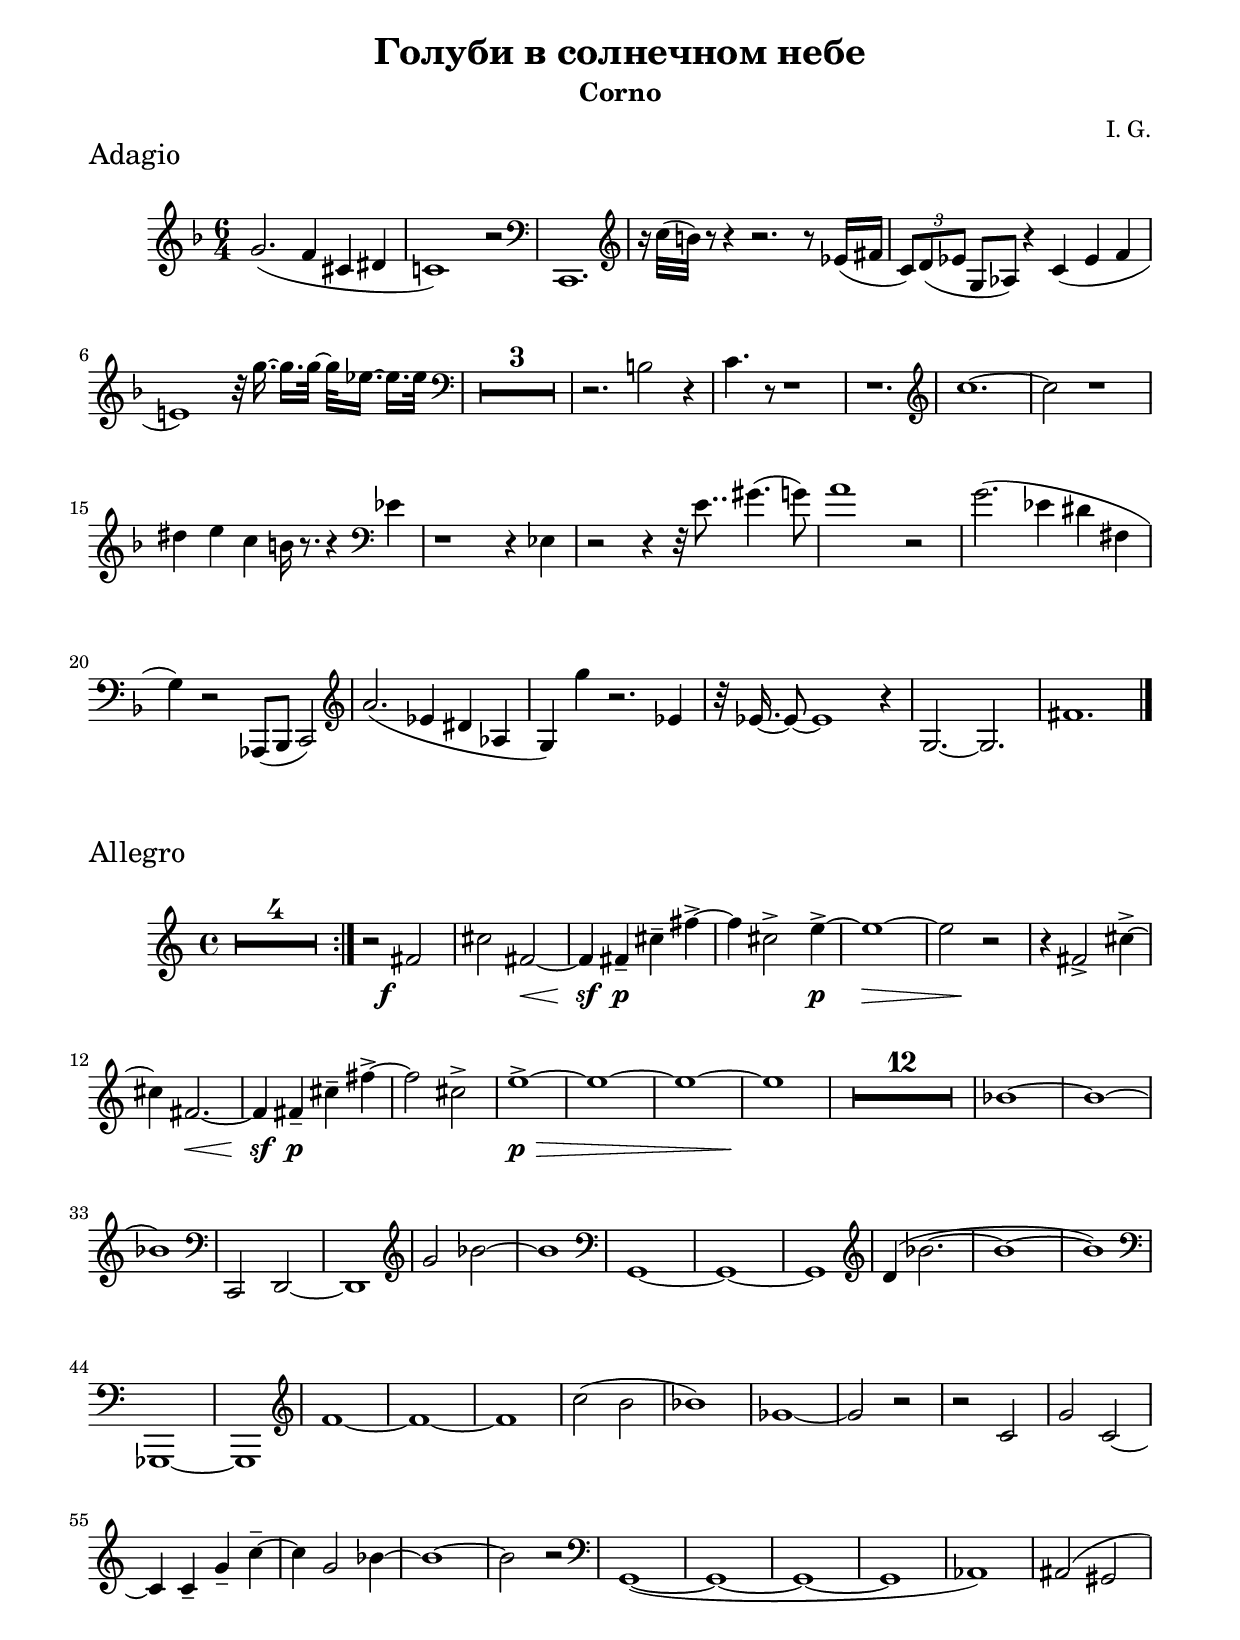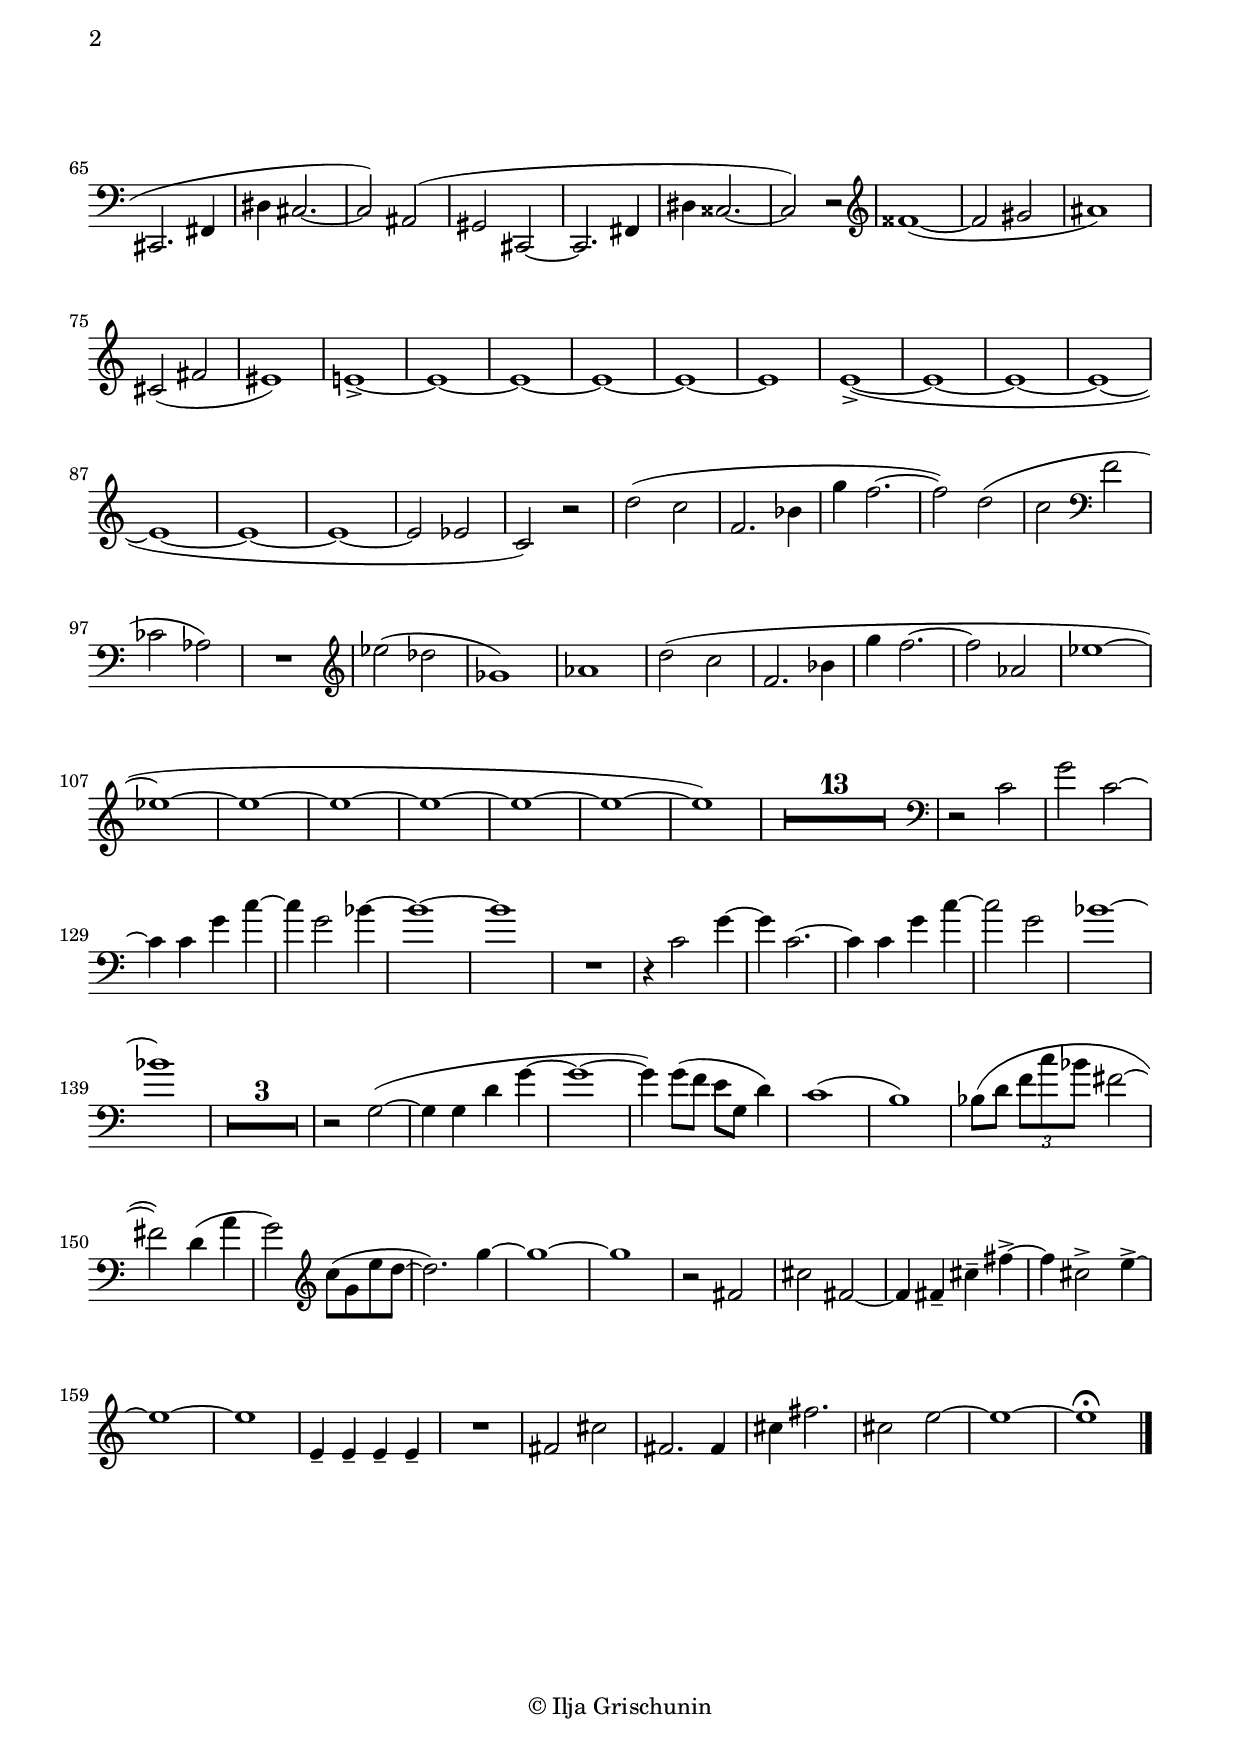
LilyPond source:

\version "2.19.15"
%\version "2.18.0"

\language "deutsch"

\header {
  title = "Голуби в солнечном небе"
  subtitle = "Corno"
  %meter = "Adagio"
  composer = "I. G."
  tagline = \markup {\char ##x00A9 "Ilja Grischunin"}
}

\paper {
  #(set-paper-size "a4")
  top-system-spacing.basic-distance = #25
  top-markup-spacing.basic-distance = #8
  score-markup-spacing.basic-distance = #20
  markup-system-spacing.basic-distance = #5
  score-system-spacing.basic-distance = #24
  system-system-spacing.basic-distance = #18
  last-bottom-spacing.basic-distance = #16
  left-margin = 15
  right-margin = 15
  %two-sided = ##t
  %inner-margin = 25
  %outer-margin = 15
  print-all-headers = ##t
}

\layout {
  indent = 10
  \context {
    \Score
    %\remove "Bar_number_engraver"
  }
}
\version "2.19.15"

\language "deutsch"

%%%%%%%%%%%%%%%%%%%%%%%%%%%%%%%
cornoMusicErste = \relative {
  \time 6/4
  \key b \major
  \compressFullBarRests
  \override MultiMeasureRest.expand-limit = #2
  \set Timing.beamExceptions = #'()
  \set Timing.baseMoment = #(ly:make-moment 1 4)
  \set Timing.beatStructure = #'(1 1 1 1 1 1)
  c'2.( b4 fis gis f!1) r2
  \clef bass
  f,1.
  \clef treble
  r16 f''32( e) r8 r4 r2. r8 as,16( h
  \times 2/3 {f8) g( as} c,8 des) r4 f( as b a!1)
  r32 c'16.~ c[ c32]~ c[ as16.]~ as[ as32] R1.*3
  r2. e,2 r4 f4. r8 r1 r1. f'1.~ f2 r1 gis4 a f e16 r8. r4 as,
  r1 r4 as, r2 r4 r32 a'8.. cis4.( c8) d1 r2
  c2.(as4 gis h, c) r2
  \clef bass
  des,8( es f2)
  \clef treble
  d''2.( as4 gis des c) c'' r2. as,4
  r32 as16.~\noBeam as8~ as1 r4
  c,2.~ c h'1.
  \bar "|."
}

cornoMusicErsteInF = \relative {
  \time 6/4
  \key f \major
  \compressFullBarRests
  \override MultiMeasureRest.expand-limit = #2
  \set Timing.beamExceptions = #'()
  \set Timing.baseMoment = #(ly:make-moment 1 4)
  \set Timing.beatStructure = #'(1 1 1 1 1 1)
  g'2.( f4 cis dis c!1) r2
  \tag #'HornClefChanges {
    \clef "bass^8"
    \set Staff.clefTransposition = #0
  }
  c,1.
  \tag #'HornClefChanges {
    \clef treble
  }
  r16 c''32( h) r8 r4 r2. r8 es,16( fis
  \times 2/3 {c8) d( es} g,8 as) r4 c( es f e!1)
  \tag #'HornClefChangesInC {
    \clef treble
  }
  r32 g'16.~ g[ g32]~ g[ es16.]~ es[ es32]
  \tag #'HornClefChangesInC {
    \clef bass
  }
  R1.*3
  r2. h,2 r4 c4. r8 r1 r1.
  \tag #'HornClefChangesInC {
    \clef treble
  }
  c'1.~ c2 r1 dis4 e c h16 r8. r4
  \tag #'HornClefChangesInC {
    \clef bass
  }
  es,
  r1 r4 es, r2 r4 r32 e'8.. gis4.( g8) a1 r2
  g2.(es4 dis fis, g) r2
  \tag #'HornClefChanges {
    \clef "bass^8"
    \set Staff.clefTransposition = #0
  }
  as,8( b c2)
  \tag #'HornClefChanges {
    \clef treble
  }
  a''2.( es4 dis as g) g'' r2. es,4
  r32 es16.~\noBeam es8~ es1 r4
  g,2.~ g fis'1.
  \bar "|."
}

%%%%%%%%%%%%%%%%%%%%%%%%%%%%%%%%
cornoMusicZweite = \relative {
  \compressFullBarRests
  \override MultiMeasureRest.expand-limit = #2
  %\once\override Score.RehearsalMark.extra-offset = #'(15 . 0)
  %\mark\markup { \text \small {Wiederholen viermal \italic { ad lib. } }}
  R1*4 \bar ":|."
  r2 h fis' h,~ h4 h-- fis'-- h->~ h fis2-> a4->~ a1~ a2 r
  r4 h,2-> fis'4->~ fis h,2.~ h4 h-- fis'-- h->~ h2 fis-> a1->~ a~ a~ a
  R1*12 es1~ es~ es
  \clef bass
  f,,2 g~ g1
  \clef treble
  c'2 es~ es1
  \clef bass
  c,,~ c~ c
  \clef treble
  g''4( es'2.~ es1~ es)
  \clef bass
  ces,,1~ ces
  \clef treble
  b''1~ b~ b f'2( e es1) ces~ ces2 r r f, c' f,~ f4 f-- c'-- f--~
  f c2 es4~ es1~ es2 r
  \clef bass
  c,1~( c~ c~ c des)
  dis2( cis fis,2. h4 gis' fis2.~ fis2)
  dis2( cis fis,~ fis2. h4 gis' fisis2.~ fisis2) r
  \clef treble
  his1~( his2 cis dis1) fis,2( h ais1)
  a!->~ a~ a~ a~ a~ a a->~( a~ a~ a~ a~ a~ a~ a2 as f) r
  g'( f b,2. es4 c' b2.~ b2) g( f b, fes des) R1 as''2( ges
  ces,1) des g2( f b,2. es4 c' b2.~ b2 des,
  as'1~ as~ as~ as~ as~ as~ as~ as) R1*13
  r2 f, c' f,~ f4 f c' f~ f c2 es4~ es1~ es R1
  r4 f,2 c'4~ c f,2.~ f4 f c' f~ f2 c es1~ es R1*3
  r2 c,2~( c4 c g' c~ c1~ c4) c8( b a c, g'4) f1( e)
  es8( g \times 2/3 {b8 f' es} h2~ h) g4( d' c2) f8( c a' g~
  g2.) c4~ c1~ c r2 h, fis' h,~ h4 h-- fis'-- h->~ h fis2-> a4->~
  a1~ a a,4-- a-- a-- a-- R1 h2 fis' h,2. h4 fis' h2.
  fis2 a~ a1~ a\fermata
  \bar "|."
}

cornoMusicZweiteInF = \relative {
  \compressFullBarRests
  \override MultiMeasureRest.expand-limit = #2
  %\once\override Score.RehearsalMark.extra-offset = #'(15 . 0)
  %\mark\markup { \text \small {Wiederholen viermal \italic { ad lib. } }}
  R1*4 \bar ":|."
  r2 fis' cis' fis,~ fis4 fis-- cis'-- fis->~ fis cis2-> e4->~ e1~ e2 r
  r4 fis,2-> cis'4->~ cis fis,2.~ fis4 fis-- cis'-- fis->~ fis2 cis->
  e1->~ e~ e~ e R1*12 b1~ b~ b
  \tag #'HornClefChanges {
    \clef "bass^8"
    \set Staff.clefTransposition = #0
  }
  c,,2 d~ d1
  \tag #'HornClefChanges {
    \clef treble
  }
  g'2 b~ b1
  \tag #'HornClefChanges {
    \clef "bass^8"
    \set Staff.clefTransposition = #0
  }
  \tag #'HornClefChangesInC {
    \clef bass
  }
  g,,~ g~ g
  \tag #'HornClefChangesInC {
    \clef treble
  }
  \tag #'HornClefChanges {
    \clef treble
  }
  d''4( b'2.~ b1~ b)
  \tag #'HornClefChangesInC {
    \clef bass
  }
  \tag #'HornClefChanges {
    \clef "bass^8"
    \set Staff.clefTransposition = #0
  }
  ges,,1~ ges
  \tag #'HornClefChangesInC {
    \clef treble
  }
  \tag #'HornClefChanges {
    \clef treble
  }
  f''1~ f~ f c'2( h b1) ges~ ges2 r r c, g' c,~ c4 c-- g'-- c--~
  c g2 b4~ b1~ b2 r
  \tag #'HornClefChangesInC {
    \clef bass
  }
  \tag #'HornClefChanges {
    \clef "bass^8"
    \set Staff.clefTransposition = #0
  }
  g,1~( g~ g~ g as)
  ais2( gis cis,2. fis4 dis' cis2.~ cis2)
  ais2( gis cis,~ cis2. fis4 dis' cisis2.~ cisis2) r
  \tag #'HornClefChanges {
    \clef treble
  }
  fisis1~( fisis2 gis ais1) cis,2( fis eis1)
  e!->~ e~ e~ e~ e~ e e->~( e~ e~ e~ e~ e~ e~ e2 es c) r
  \tag #'HornClefChangesInC {
    \clef treble
  }
  d'( c f,2. b4 g' f2.~ f2) d( c
  \tag #'HornClefChangesInC {
    \clef bass
  }
  f, ces as) R1
  \tag #'HornClefChangesInC {
    \clef treble
  }
  es''2( des
  ges,1) as d2( c f,2. b4 g' f2.~ f2 as,
  es'1~ es~ es~ es~ es~ es~ es~ es) R1*13
  \tag #'HornClefChangesInC {
    \clef bass
  }
  r2 c, g' c,~ c4 c g' c~ c g2 b4~ b1~ b R1
  r4 c,2 g'4~ g c,2.~ c4 c g' c~ c2 g b1~ b R1*3
  r2 g,2~( g4 g d' g~ g1~ g4) g8( f e g, d'4) c1( h)
  b8( d \times 2/3 {f8 c' b} fis2~ fis) d4( a' g2)
  \tag #'HornClefChangesInC {
    \clef treble
  }
  c8( g e' d~
  d2.) g4~ g1~ g r2 fis, cis' fis,~ fis4 fis-- cis'-- fis->~
  fis cis2-> e4->~ e1~ e e,4-- e-- e-- e-- R1
  fis2 cis' fis,2. fis4 cis' fis2.
  cis2 e~ e1~ e\fermata
  \bar "|."
}

%%%%%%%%%%%%%%%%%%%%%%%%%%%%%%%%
cornoDynamicZweite = {
  s1*4
  s4 s4\f s2 s s\< s4\sf s2.\p s s4\p s1\> s4 s2.\!
  s1 s4 s2.\< s4\sf s2.\p s1 s2\p s2\> s1 s s\!
}

%\include "../dynamic.ly"
\score {
  <<
    \new Staff \cornoMusicErsteInF
    %\new Dynamics \dynamic
  >>
  \header {
    title = ##f
    subtitle = ##f
    meter = \markup {\fontsize #2 "Adagio"}
    composer = ##f
  }
}
\score {
  <<
    \new Staff \cornoMusicZweiteInF
    \new Dynamics \cornoDynamicZweite
  >>
  \header {
    title = ##f
    subtitle = ##f
    meter = \markup {\fontsize #2 "Allegro"}
    composer = ##f
  }
}
